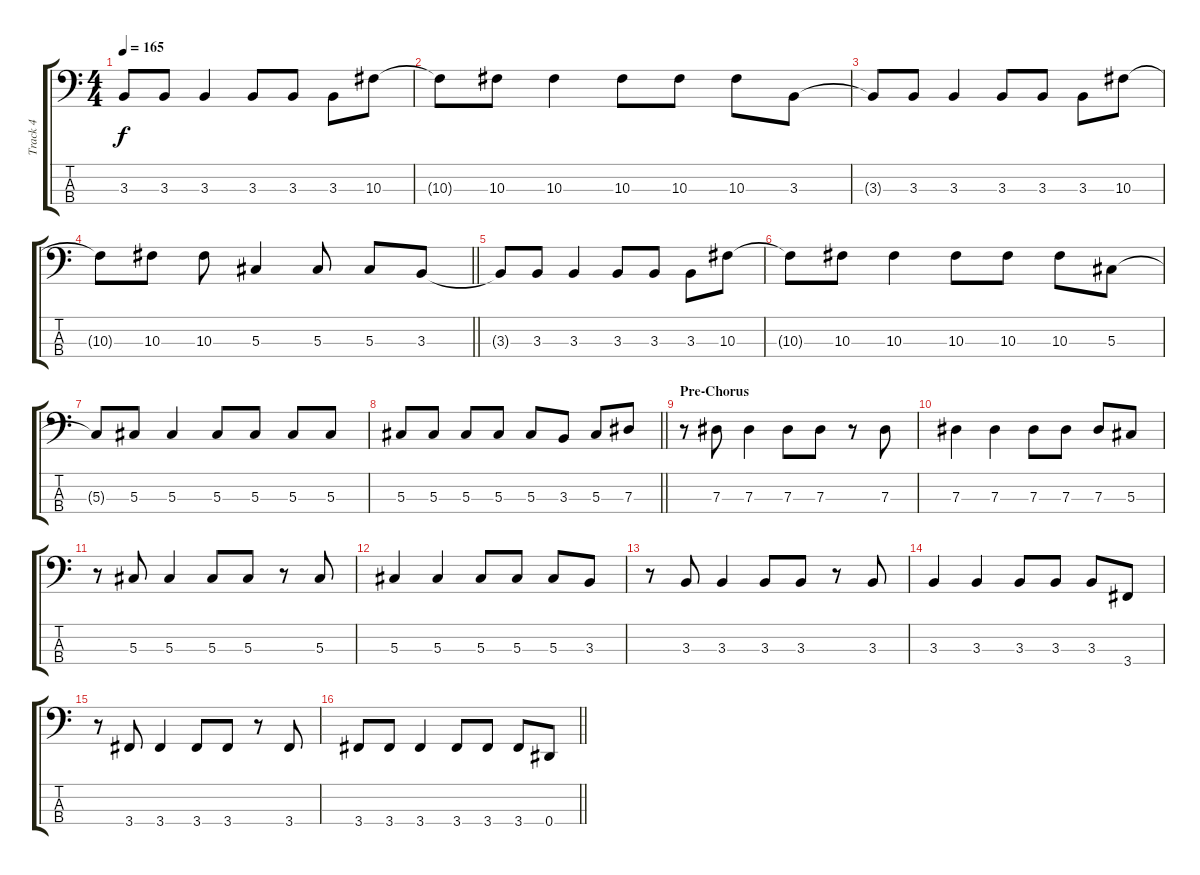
\track ("Track 4" "Track 4") {instrument electricbassfinger}
\staff {score tabs}
\tuning (Gb2 Db2 Ab1 Eb1) {hide}
\ts (4 4)
\tempo 165
\clef f4
\ks c
3.3{t}.8{dy f} 3.3.8 3.3.4 3.3.8 3.3.8 3.3.8 10.3.8 |
10.3{t}.8 10.3.8 10.3.4 10.3.8 10.3.8 10.3.8 3.3.8 |
3.3{t}.8 3.3.8 3.3.4 3.3.8 3.3.8 3.3.8 10.3.8 |
\barLineRight lightlight
10.3{t}.8 10.3.8 10.3.8 5.3.4 5.3.8 5.3.8 3.3.8 |
3.3{t}.8 3.3.8 3.3.4 3.3.8 3.3.8 3.3.8 10.3.8 |
10.3{t}.8 10.3.8 10.3.4 10.3.8 10.3.8 10.3.8 5.3.8 |
5.3{t}.8 5.3.8 5.3.4 5.3.8 5.3.8 5.3.8 5.3.8 |
\barLineRight lightlight
5.3.8 5.3.8 5.3.8 5.3.8 5.3.8 3.3.8 5.3.8 7.3.8 |
\section ("" "Pre-Chorus")
r.8 7.3.8 7.3.4 7.3.8 7.3.8 r.8 7.3.8 |
7.3.4 7.3.4 7.3.8 7.3.8 7.3.8 5.3.8 |
r.8 5.3.8 5.3.4 5.3.8 5.3.8 r.8 5.3.8 |
5.3.4 5.3.4 5.3.8 5.3.8 5.3.8 3.3.8 |
r.8 3.3.8 3.3.4 3.3.8 3.3.8 r.8 3.3.8 |
3.3.4 3.3.4 3.3.8 3.3.8 3.3.8 3.4.8 |
r.8 3.4.8 3.4.4 3.4.8 3.4.8 r.8 3.4.8 |
\barLineRight lightlight
3.4.8 3.4.8 3.4.4 3.4.8 3.4.8 3.4.8 0.4.8
